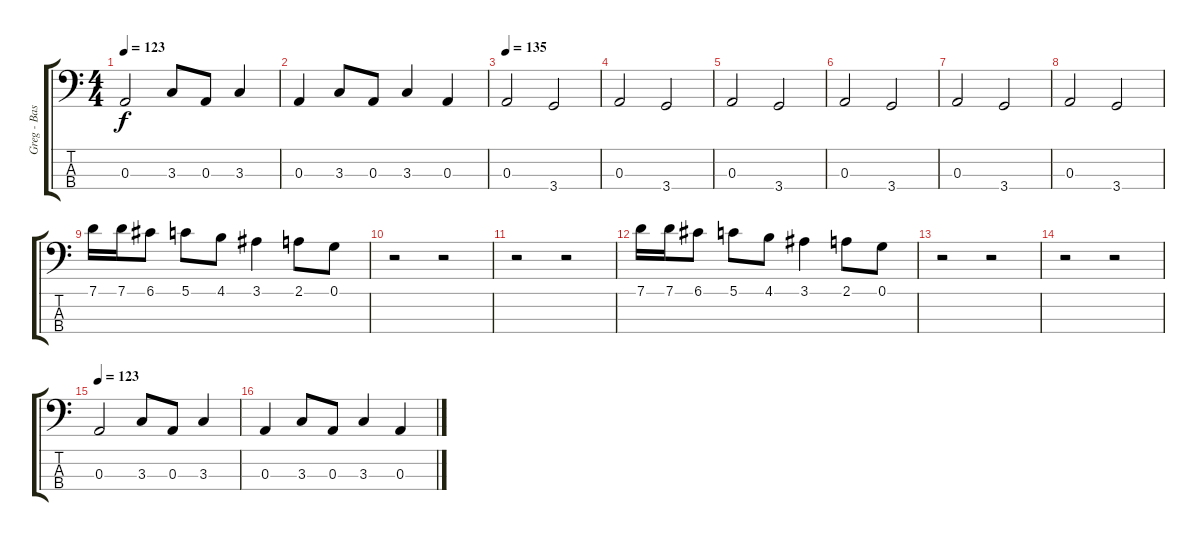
\track ("Greg - Bass" "Greg - Bas") {instrument electricbasspick}
\staff {score tabs}
\tuning (G2 D2 A1 E1) {hide}
\ts (4 4)
\tempo 123
\clef f4
\ks c
0.3.2{dy f} 3.3.8 0.3.8 3.3.4 |
0.3.4 3.3.8 0.3.8 3.3.4 0.3.4 |
\tempo 135
0.3.2 3.4.2 |
0.3.2 3.4.2 |
0.3.2 3.4.2 |
0.3.2 3.4.2 |
0.3.2 3.4.2 |
0.3.2 3.4.2 |
7.1.16 7.1.16 6.1.8 5.1.8 4.1.8 3.1.4 2.1.8 0.1.8 |
r.2 r.2 |
r.2 r.2 |
7.1.16 7.1.16 6.1.8 5.1.8 4.1.8 3.1.4 2.1.8 0.1.8 |
r.2 r.2 |
r.2 r.2 |
\tempo 123
0.3.2 3.3.8 0.3.8 3.3.4 |
0.3.4 3.3.8 0.3.8 3.3.4 0.3.4
